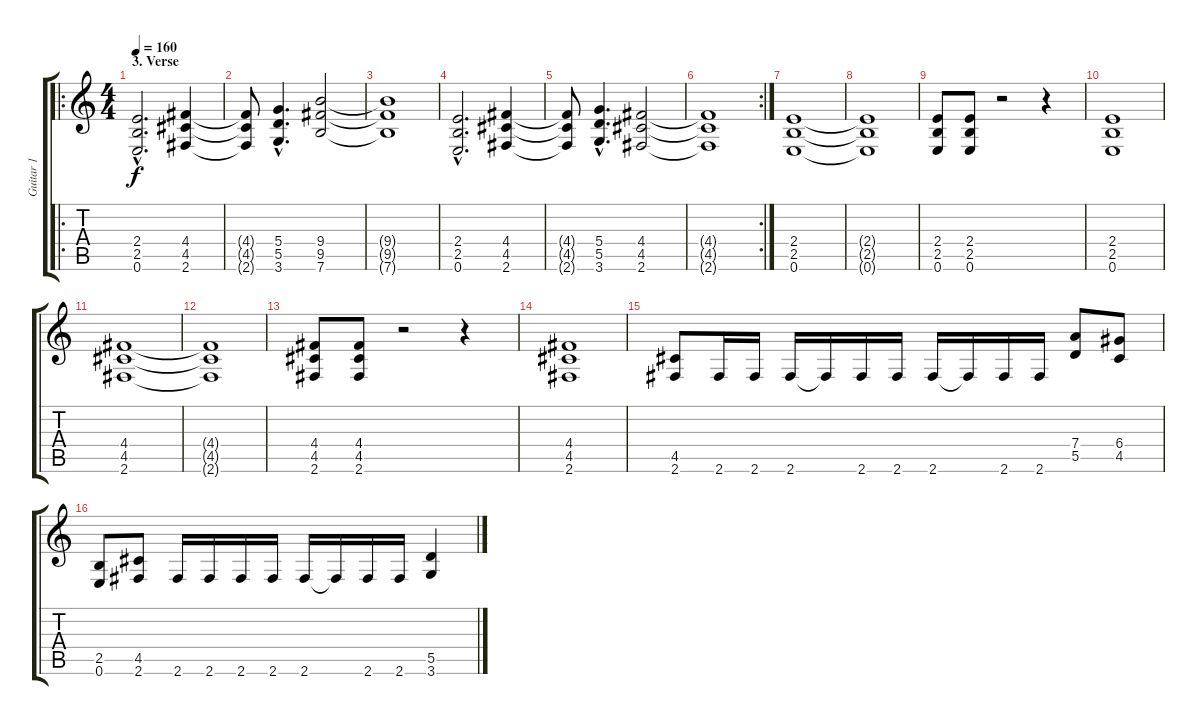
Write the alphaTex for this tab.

\track ("Guitar 1" "Guitar 1") {instrument distortionguitar}
\staff {score tabs}
\tuning (E4 B3 G3 D3 A2 E2) {hide}
\ro
\ts (4 4)
\section ("" "3. Verse")
\tempo 160
\clef g2
\ks c
(2.4{hac} 2.5{hac} 0.6{hac}).2{d dy f} (4.4 4.5 2.6).4 |
(4.4{t} 4.5{t} 2.6{t}).8 (5.4{hac} 5.5{hac} 3.6{hac}).4{d} (9.4 9.5 7.6).2 |
(9.4{t} 9.5{t} 7.6{t}).1 |
(2.4{hac} 2.5{hac} 0.6{hac}).2{d} (4.4 4.5 2.6).4 |
(4.4{t} 4.5{t} 2.6{t}).8 (5.4{hac} 5.5{hac} 3.6{hac}).4{d} (4.4 4.5 2.6).2 |
\rc 2
(4.4{t} 4.5{t} 2.6{t}).1 |
(2.4 2.5 0.6).1 |
(2.4{t} 2.5{t} 0.6{t}).1 |
(2.4 2.5 0.6).8 (2.4 2.5 0.6).8 r.2 r.4 |
(2.4 2.5 0.6).1 |
(4.4 4.5 2.6).1 |
(4.4{t} 4.5{t} 2.6{t}).1 |
(4.4 4.5 2.6).8 (4.4 4.5 2.6).8 r.2 r.4 |
(4.4 4.5 2.6).1 |
(4.5 2.6).8 2.6.16 2.6.16 2.6.16 2.6{t}.16 2.6.16 2.6.16 2.6.16 2.6{t}.16 2.6.16 2.6.16 (7.4 5.5).8 (6.4 4.5).8 |
(2.5 0.6).8 (4.5 2.6).8 2.6.16 2.6.16 2.6.16 2.6.16 2.6.16 2.6{t}.16 2.6.16 2.6.16 (5.5 3.6).4
